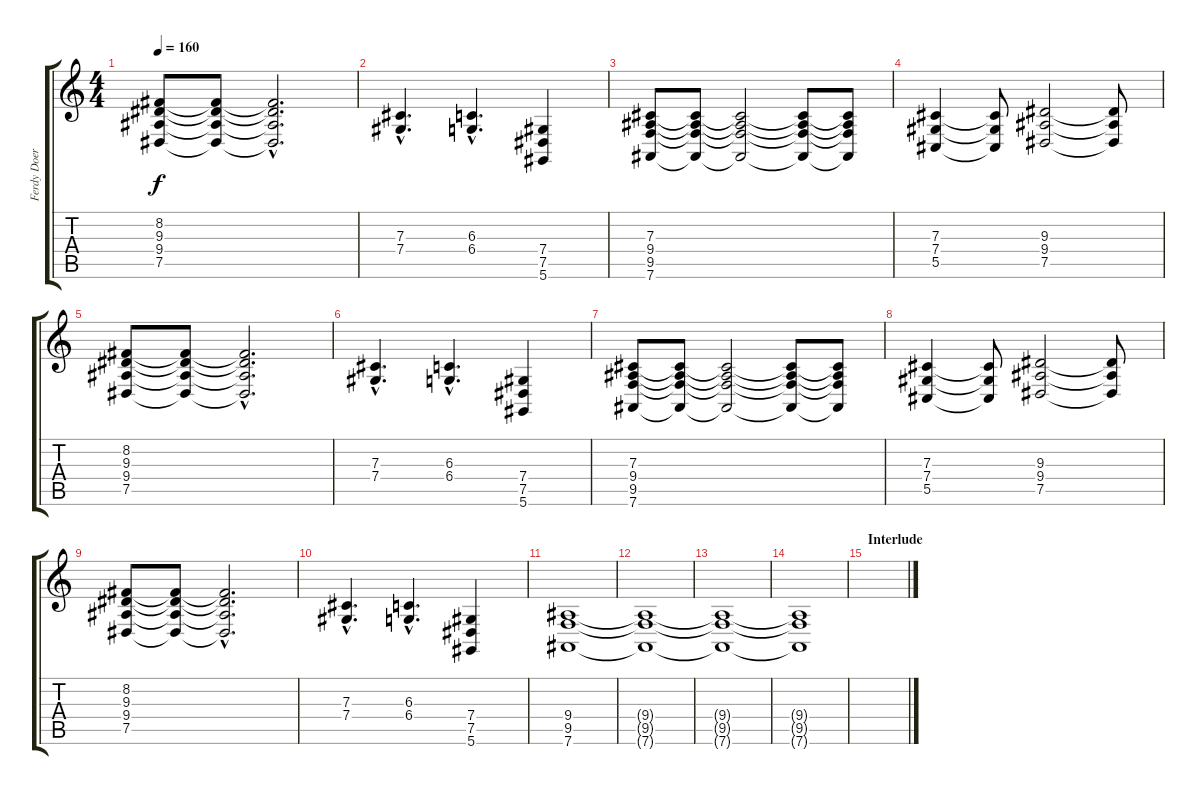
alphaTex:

\track ("Ferdy Doernberg - Keyboards" "Ferdy Doer") {instrument stringensemble1}
\staff {score tabs}
\tuning (Eb4 Bb3 Gb3 Db3 Ab2 Eb2) {hide}
\ts (4 4)
\tempo 160
\clef g2
\ks c
(8.2 9.3 9.4 7.5).8{dy f} (8.2{t} 9.3{t} 9.4{t} 7.5{t}).8 (8.2{hac t} 9.3{hac t} 9.4{hac t} 7.5{hac t}).2{d} |
(7.3{hac} 7.4{hac}).4{d} (6.3{hac} 6.4{hac}).4{d} (7.4 7.5 5.6).4 |
(7.3 9.4 9.5 7.6).8 (7.3{t} 9.4{t} 9.5{t} 7.6{t}).8 (7.3{t} 9.4{t} 9.5{t} 7.6{t}).2 (7.3{t} 9.4{t} 9.5{t} 7.6{t}).8 (7.3{t} 9.4{t} 9.5{t} 7.6{t}).8 |
(7.3 7.4 5.5).4 (7.3{t} 7.4{t} 5.5{t}).8 (9.3 9.4 7.5).2 (9.3{t} 9.4{t} 7.5{t}).8 |
(8.2 9.3 9.4 7.5).8 (8.2{t} 9.3{t} 9.4{t} 7.5{t}).8 (8.2{hac t} 9.3{hac t} 9.4{hac t} 7.5{hac t}).2{d} |
(7.3{hac} 7.4{hac}).4{d} (6.3{hac} 6.4{hac}).4{d} (7.4 7.5 5.6).4 |
(7.3 9.4 9.5 7.6).8 (7.3{t} 9.4{t} 9.5{t} 7.6{t}).8 (7.3{t} 9.4{t} 9.5{t} 7.6{t}).2 (7.3{t} 9.4{t} 9.5{t} 7.6{t}).8 (7.3{t} 9.4{t} 9.5{t} 7.6{t}).8 |
(7.3 7.4 5.5).4 (7.3{t} 7.4{t} 5.5{t}).8 (9.3 9.4 7.5).2 (9.3{t} 9.4{t} 7.5{t}).8 |
(8.2 9.3 9.4 7.5).8 (8.2{t} 9.3{t} 9.4{t} 7.5{t}).8 (8.2{hac t} 9.3{hac t} 9.4{hac t} 7.5{hac t}).2{d} |
(7.3{hac} 7.4{hac}).4{d} (6.3{hac} 6.4{hac}).4{d} (7.4 7.5 5.6).4 |
(9.4 9.5 7.6).1 |
(9.4{t} 9.5{t} 7.6{t}).1 |
(9.4{t} 9.5{t} 7.6{t}).1 |
(9.4{t} 9.5{t} 7.6{t}).1 |
\section ("" "Interlude")
